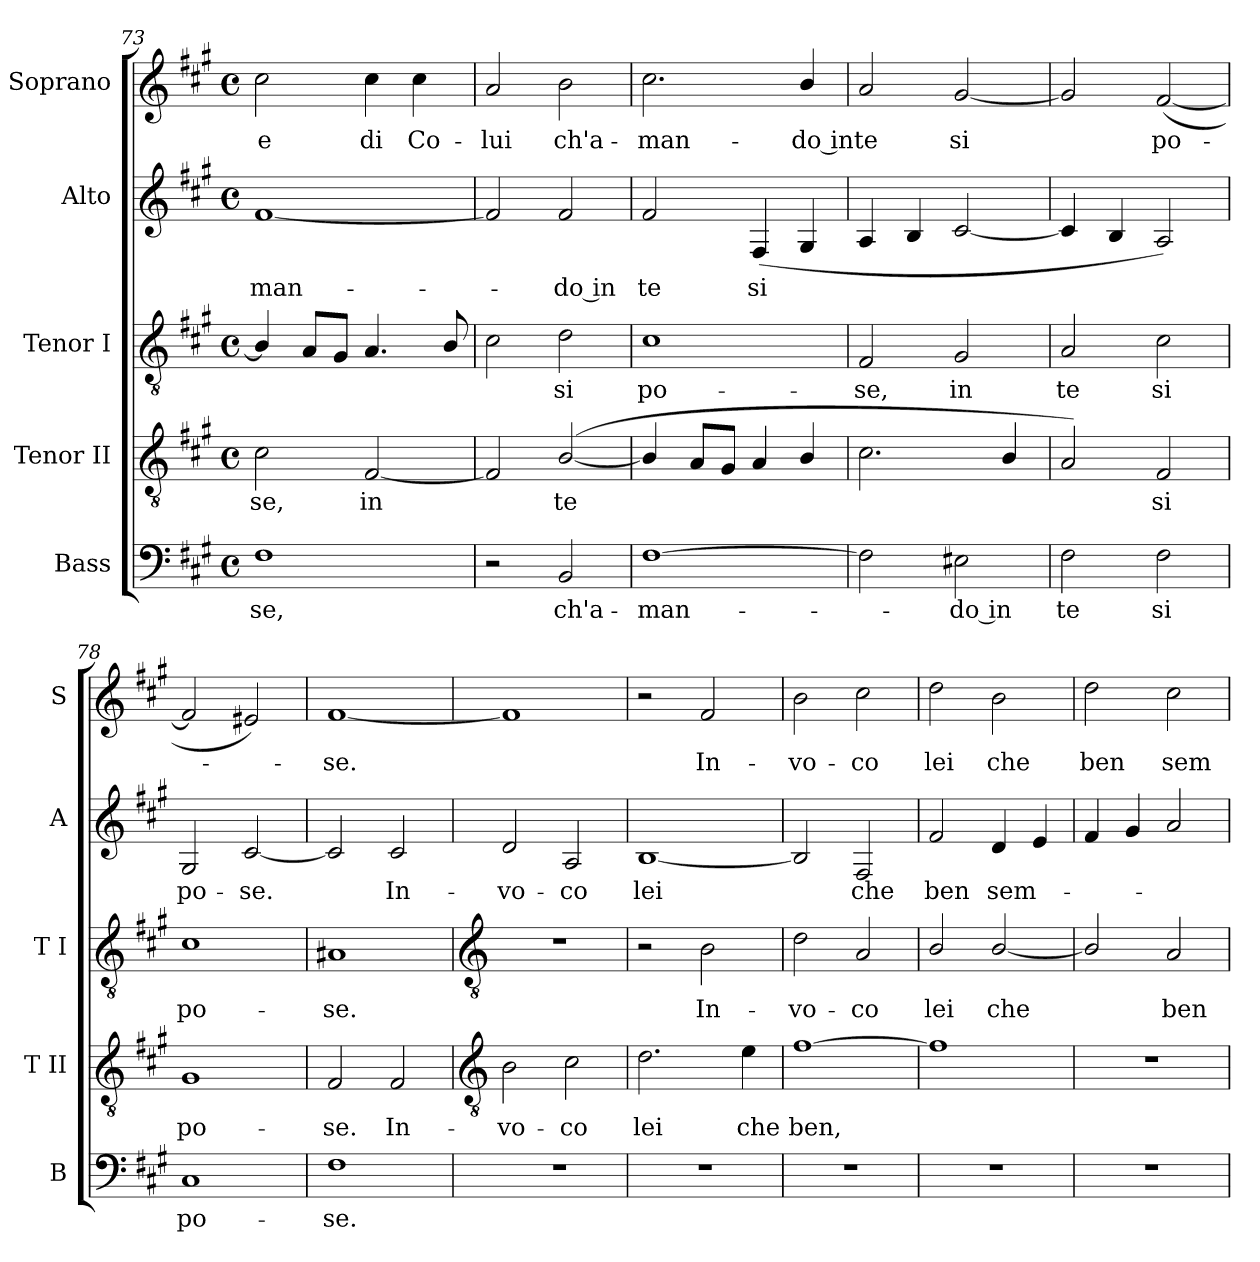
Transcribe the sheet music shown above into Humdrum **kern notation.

**kern	**text	**kern	**text	**kern	**text	**kern	**text	**kern	**text
*part5	*part5	*part4	*part4	*part3	*part3	*part2	*part2	*part1	*part1
*staff5	*staff5	*staff4	*staff4	*staff3	*staff3	*staff2	*staff2	*staff1	*staff1
*I"Bass	*	*I"Tenor II	*	*I"Tenor I	*	*I"Alto	*	*I"Soprano	*
*I'B	*	*I'T II	*	*I'T I	*	*I'A	*	*I'S	*
*clefF4	*	*clefGv2	*	*clefGv2	*	*clefG2	*	*clefG2	*
*k[f#c#g#]	*	*k[f#c#g#]	*	*k[f#c#g#]	*	*k[f#c#g#]	*	*k[f#c#g#]	*
*A:	*	*A:	*	*A:	*	*A:	*	*A:	*
*M4/4	*	*M4/4	*	*M4/4	*	*M4/4	*	*M4/4	*
*met(c)	*	*met(c)	*	*met(c)	*	*met(c)	*	*met(c)	*
=73	=73	=73	=73	=73	=73	=73	=73	=73	=73
!	!LO:LY:b	!	!LO:LY:b	!	!	!	!LO:LY:b	!	!LO:LY:b
1F#	-se,	2c#	-se,	4B/]	.	[1f#	-man-	2cc#	e
.	.	.	.	8AL	.	.	.	.	.
.	.	.	.	8G#J	.	.	.	.	.
!	!	!	!LO:LY:b	!	!	!	!	!	!LO:LY:b
.	.	[2F#	in	4.A	.	.	.	4cc#	di
!	!	!	!	!	!	!	!	!	!LO:LY:b
.	.	.	.	.	.	.	.	4cc#	Co-
.	.	.	.	8B/	.	.	.	.	.
=74	=74	=74	=74	=74	=74	=74	=74	=74	=74
!	!	!	!	!	!	!	!	!	!LO:LY:b
2r	.	2F#]	.	2c#	.	2f#]	.	2a	-lui
!	!LO:LY:b	!	!LO:LY:b	!	!LO:LY:b	!	!LO:LY:b	!	!LO:LY:b
2BB	ch'a-	(<[2B/	te	2d	si	2f#	do in	2b	ch'a-
=75	=75	=75	=75	=75	=75	=75	=75	=75	=75
!	!LO:LY:b	!	!	!	!LO:LY:b	!	!LO:LY:b	!	!LO:LY:b
[1F#	-man-	4B/]	.	1c#	po-	2f#	te	2.cc#	-man-
.	.	8AL	.	.	.	.	.	.	.
.	.	8G#J	.	.	.	.	.	.	.
!	!	!	!	!	!	!	!LO:LY:b	!	!
.	.	4A	.	.	.	(<4F#	si	.	.
!	!	!	!	!	!	!	!	!	!LO:LY:b
.	.	4B/	.	.	.	4G#	.	4b/	-do in
=76	=76	=76	=76	=76	=76	=76	=76	=76	=76
!	!	!	!	!	!LO:LY:b	!	!	!	!LO:LY:b
2F#]	.	2.c#	.	2F#	-se,	4A	.	2a	te
.	.	.	.	.	.	4B	.	.	.
!	!LO:LY:b	!	!	!	!LO:LY:b	!	!	!	!LO:LY:b
2E#X	do in	.	.	2G#	in	[2c#	.	[2g#	si
.	.	4B/	.	.	.	.	.	.	.
=77	=77	=77	=77	=77	=77	=77	=77	=77	=77
!	!LO:LY:b	!	!	!	!LO:LY:b	!	!	!	!
2F#	te	2A)	.	2A	te	4c#]	.	2g#]	.
.	.	.	.	.	.	4B	.	.	.
!	!LO:LY:b	!	!LO:LY:b	!	!LO:LY:b	!	!	!	!LO:LY:b
2F#	si	2F#	si	2c#	si	2A)	.	(<[2f#	po-
=78	=78	=78	=78	=78	=78	=78	=78	=78	=78
!	!LO:LY:b	!	!LO:LY:b	!	!LO:LY:b	!	!LO:LY:b	!	!
1C#	po-	1G#	po-	1c#	po-	2G#	po-	2f#]	.
!	!	!	!	!	!	!	!LO:LY:b	!	!
.	.	.	.	.	.	[2c#	-se.	2e#X)	.
=79	=79	=79	=79	=79	=79	=79	=79	=79	=79
!	!LO:LY:b	!	!LO:LY:b	!	!LO:LY:b	!	!	!	!LO:LY:b
1F#	-se.	2F#	-se.	1A#X	-se.	2c#]	.	[1f#	se.
!	!	!	!LO:LY:b	!	!	!	!LO:LY:b	!	!
.	.	2F#	In-	.	.	2c#	In-	.	.
!!LO:LB:g=z
=80	=80	=80	=80	=80	=80	=80	=80	=80	=80
*	*	*clefGv2	*	*clefGv2	*	*	*	*	*
!	!	!	!LO:LY:b	!	!	!	!LO:LY:b	!	!
1r	.	2B	-vo-	1r	.	2d	-vo-	1f#]	.
!	!	!	!LO:LY:b	!	!	!	!LO:LY:b	!	!
.	.	2c#	-co	.	.	2A	-co	.	.
=81	=81	=81	=81	=81	=81	=81	=81	=81	=81
!	!	!	!LO:LY:b	!	!	!	!LO:LY:b	!	!
1r	.	2.d	lei	2r	.	[1B	lei	2r	.
!	!	!	!	!	!LO:LY:b	!	!	!	!LO:LY:b
.	.	.	.	2B	In-	.	.	2f#	In-
!	!	!	!LO:LY:b	!	!	!	!	!	!
.	.	4e	che	.	.	.	.	.	.
=82	=82	=82	=82	=82	=82	=82	=82	=82	=82
!	!	!	!LO:LY:b	!	!LO:LY:b	!	!	!	!LO:LY:b
1r	.	[1f#	ben,	2d	-vo-	2B]	.	2b	-vo-
!	!	!	!	!	!LO:LY:b	!	!LO:LY:b	!	!LO:LY:b
.	.	.	.	2A	-co	2F#	che	2cc#	-co
=83	=83	=83	=83	=83	=83	=83	=83	=83	=83
!	!	!	!	!	!LO:LY:b	!	!LO:LY:b	!	!LO:LY:b
1r	.	1f#]	.	2B/	lei	2f#	ben	2dd	lei
!	!	!	!	!	!LO:LY:b	!	!LO:LY:b	!	!LO:LY:b
.	.	.	.	[2B/	che	4d	sem-	2b	che
.	.	.	.	.	.	4e	.	.	.
=84	=84	=84	=84	=84	=84	=84	=84	=84	=84
!	!	!	!	!	!	!	!	!	!LO:LY:b
1r	.	1r	.	2B/]	.	4f#	.	2dd	ben
.	.	.	.	.	.	4g#	.	.	.
!	!	!	!	!	!LO:LY:b	!	!	!	!LO:LY:b
.	.	.	.	2A	ben	2a	.	2cc#	sem-
=	=	=	=	=	=	=	=	=	=
*-	*-	*-	*-	*-	*-	*-	*-	*-	*-
